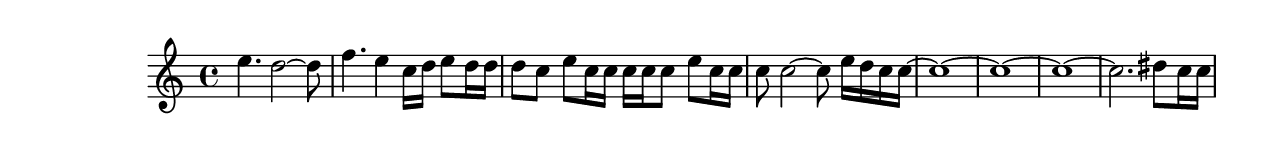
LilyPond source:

#(set-default-paper-size "letter")

<<

\new ChordNames {
    \set majorSevenSymbol = \markup { maj7 } 
    \set additionalPitchPrefix = #"add"
    \chordmode {
        s16*128
    }
}

\new Staff { 
    {
        \clef treble
        \key c \major
        \time 4/4
        
        e''4. d''2~ d''8 | f''4. e''4 c''16 d''16 e''8 d''16 d''16 | d''8 c''8 e''8 c''16 c''16 c''16 c''16 c''8 e''8 c''16 c''16 | c''8 c''2~ c''8 e''16 d''16 c''16 c''16~ | c''1~ | c''1~ | c''1~ | c''2. dis''8 c''16 c''16
    }
}

>>

\version "2.18.2"